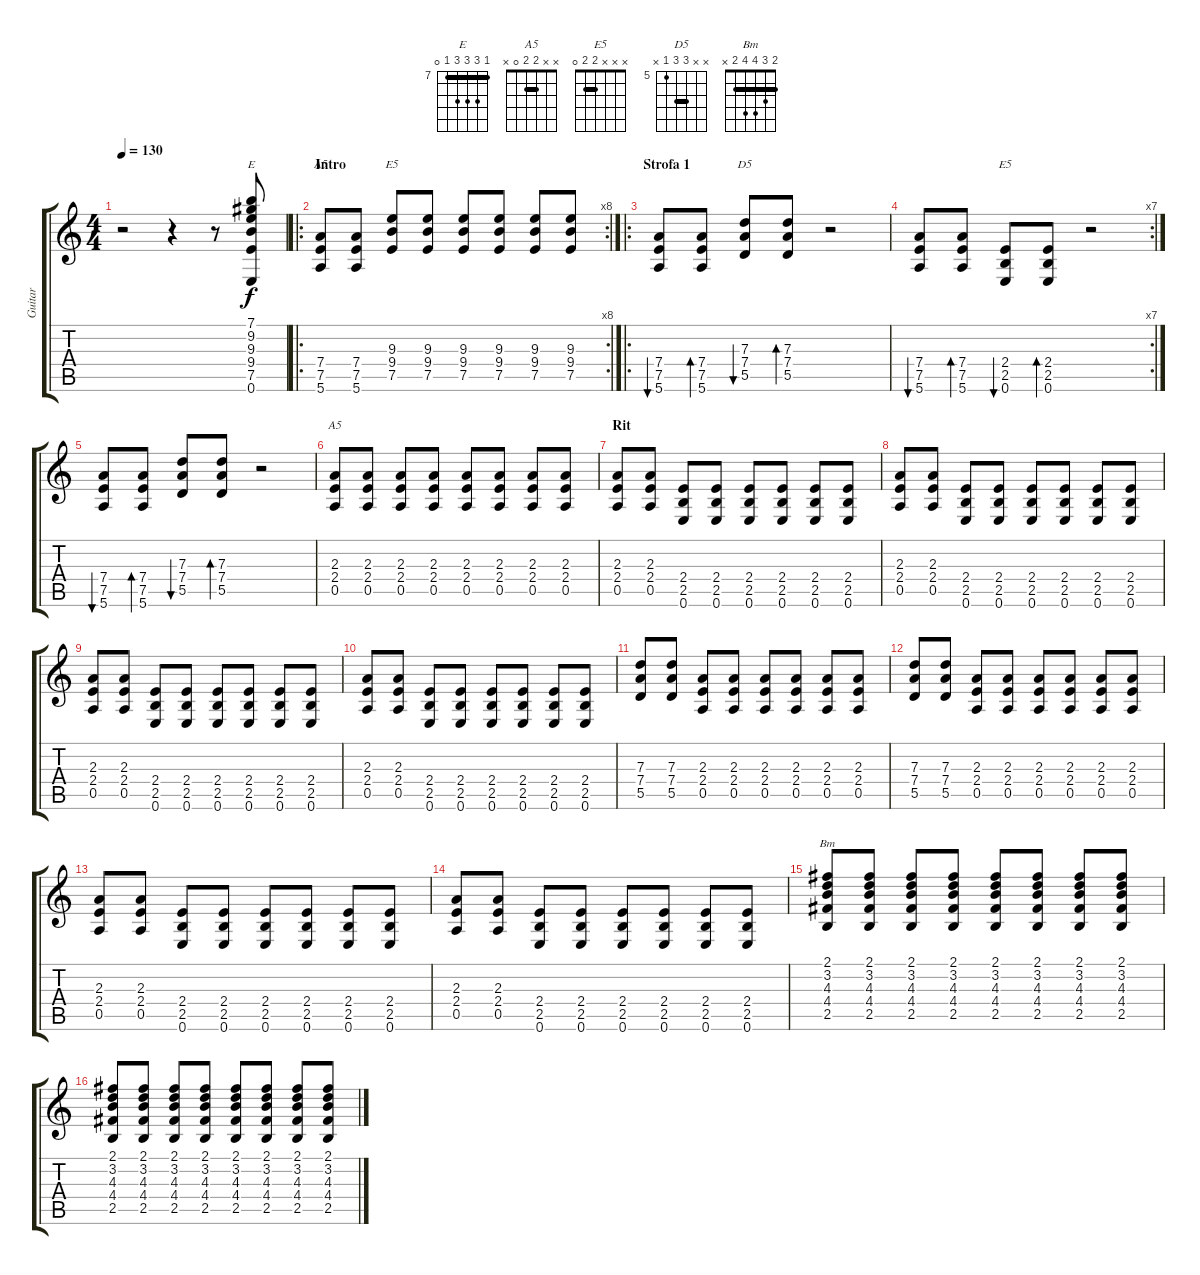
\track ("Guitar" "Guitar") {instrument overdrivenguitar}
\staff {score tabs}
\tuning (E4 B3 G3 D3 A2 E2) {hide}
\chord ("E" 7 9 9 9 7 0) {firstfret 7 barre 7}
\chord ("A5" x x x 7 7 5) {firstfret 5 barre 7}
\chord ("E5" x x 9 9 7 x) {firstfret 7 barre 9}
\chord ("D5" x x 7 7 5 x) {firstfret 5 barre 7}
\chord ("E5" x x x 2 2 0) {barre 2}
\chord ("A5" x x 2 2 0 x) {barre 2}
\chord ("Bm" 2 3 4 4 2 x) {barre 2}
\ts (4 4)
\tempo 130
\clef g2
\ks c
r.2{dy f instrument overdrivenguitar} r.4 r.8 (7.1 9.2 9.3 9.4 7.5 0.6).8{ch "E"} |
\ro
\rc 8
\section ("" "Intro")
(7.4 7.5 5.6).8{ch "A5"} (7.4 7.5 5.6).8 (9.3 9.4 7.5).8{ch "E5"} (9.3 9.4 7.5).8 (9.3 9.4 7.5).8 (9.3 9.4 7.5).8 (9.3 9.4 7.5).8 (9.3 9.4 7.5).8 |
\ro
\section ("" "Strofa 1")
(7.4 7.5 5.6).8{bu 30} (7.4 7.5 5.6).8{bd 120} (7.3 7.4 5.5).8{bu 30 ch "D5"} (7.3 7.4 5.5).8{bd 120} r.2 |
\rc 7
(7.4 7.5 5.6).8{bu 30} (7.4 7.5 5.6).8{bd 120} (2.4 2.5 0.6).8{bu 30 ch "E5"} (2.4 2.5 0.6).8{bd 120} r.2 |
(7.4 7.5 5.6).8{bu 30} (7.4 7.5 5.6).8{bd 120} (7.3 7.4 5.5).8{bu 30} (7.3 7.4 5.5).8{bd 120} r.2 |
(2.3 2.4 0.5).8{ch "A5"} (2.3 2.4 0.5).8 (2.3 2.4 0.5).8 (2.3 2.4 0.5).8 (2.3 2.4 0.5).8 (2.3 2.4 0.5).8 (2.3 2.4 0.5).8 (2.3 2.4 0.5).8 |
\section ("" "Rit")
(2.3 2.4 0.5).8 (2.3 2.4 0.5).8 (2.4 2.5 0.6).8 (2.4 2.5 0.6).8 (2.4 2.5 0.6).8 (2.4 2.5 0.6).8 (2.4 2.5 0.6).8 (2.4 2.5 0.6).8 |
(2.3 2.4 0.5).8 (2.3 2.4 0.5).8 (2.4 2.5 0.6).8 (2.4 2.5 0.6).8 (2.4 2.5 0.6).8 (2.4 2.5 0.6).8 (2.4 2.5 0.6).8 (2.4 2.5 0.6).8 |
(2.3 2.4 0.5).8 (2.3 2.4 0.5).8 (2.4 2.5 0.6).8 (2.4 2.5 0.6).8 (2.4 2.5 0.6).8 (2.4 2.5 0.6).8 (2.4 2.5 0.6).8 (2.4 2.5 0.6).8 |
(2.3 2.4 0.5).8 (2.3 2.4 0.5).8 (2.4 2.5 0.6).8 (2.4 2.5 0.6).8 (2.4 2.5 0.6).8 (2.4 2.5 0.6).8 (2.4 2.5 0.6).8 (2.4 2.5 0.6).8 |
(7.3 7.4 5.5).8 (7.3 7.4 5.5).8 (2.3 2.4 0.5).8 (2.3 2.4 0.5).8 (2.3 2.4 0.5).8 (2.3 2.4 0.5).8 (2.3 2.4 0.5).8 (2.3 2.4 0.5).8 |
(7.3 7.4 5.5).8 (7.3 7.4 5.5).8 (2.3 2.4 0.5).8 (2.3 2.4 0.5).8 (2.3 2.4 0.5).8 (2.3 2.4 0.5).8 (2.3 2.4 0.5).8 (2.3 2.4 0.5).8 |
(2.3 2.4 0.5).8 (2.3 2.4 0.5).8 (2.4 2.5 0.6).8 (2.4 2.5 0.6).8 (2.4 2.5 0.6).8 (2.4 2.5 0.6).8 (2.4 2.5 0.6).8 (2.4 2.5 0.6).8 |
(2.3 2.4 0.5).8 (2.3 2.4 0.5).8 (2.4 2.5 0.6).8 (2.4 2.5 0.6).8 (2.4 2.5 0.6).8 (2.4 2.5 0.6).8 (2.4 2.5 0.6).8 (2.4 2.5 0.6).8 |
(2.1 3.2 4.3 4.4 2.5).8{ch "Bm"} (2.1 3.2 4.3 4.4 2.5).8 (2.1 3.2 4.3 4.4 2.5).8 (2.1 3.2 4.3 4.4 2.5).8 (2.1 3.2 4.3 4.4 2.5).8 (2.1 3.2 4.3 4.4 2.5).8 (2.1 3.2 4.3 4.4 2.5).8 (2.1 3.2 4.3 4.4 2.5).8 |
(2.1 3.2 4.3 4.4 2.5).8 (2.1 3.2 4.3 4.4 2.5).8 (2.1 3.2 4.3 4.4 2.5).8 (2.1 3.2 4.3 4.4 2.5).8 (2.1 3.2 4.3 4.4 2.5).8 (2.1 3.2 4.3 4.4 2.5).8 (2.1 3.2 4.3 4.4 2.5).8 (2.1 3.2 4.3 4.4 2.5).8
